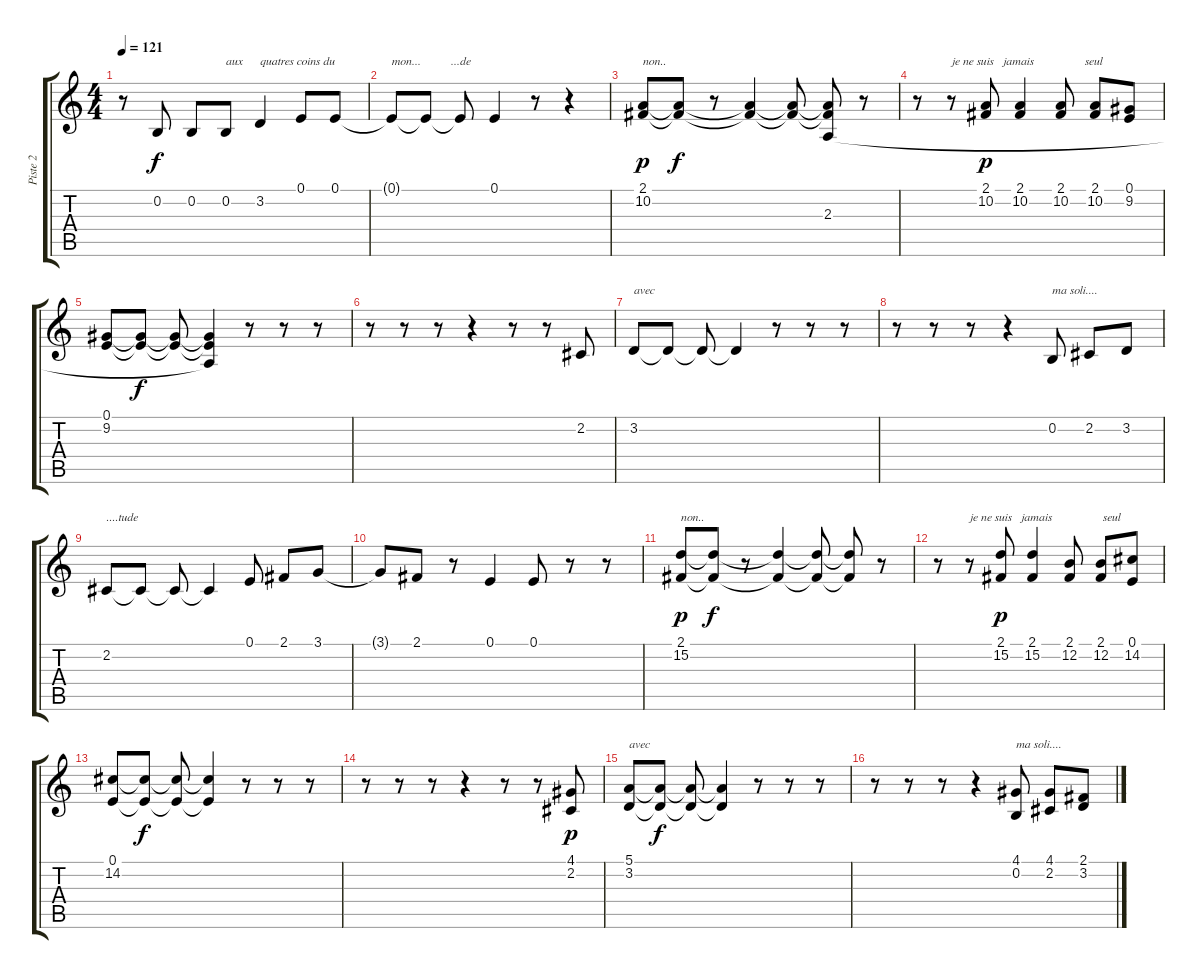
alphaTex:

\track ("Piste 2" "Piste 2") {instrument flute}
\staff {score tabs}
\tuning (E4 B3 G3 D3 A2 E2) {hide}
\ts (4 4)
\tempo 121
\clef g2
\ks c
r.8{dy f} 0.2.8 0.2.8 0.2.8{txt "aux"} 3.2.4{txt "quatres coins du "} 0.1.8 0.1.8 |
0.1{t}.8{txt "mon...          ...de"} 0.1{t}.8 0.1{t}.8 0.1.4 r.8 r.4 |
(2.1 10.2).8{txt "non.." dy p} (2.1{t} 10.2{t}).8{dy f} r.8 (2.1{t} 10.2{t}).4 (2.1{t} 10.2{t}).8 (2.1{t} 10.2{t} 2.3).8 r.8 |
r.8 r.8{txt "je ne suis   jamais                 seul"} (2.1 10.2).8{dy p} (2.1 10.2).4 (2.1 10.2).8 (2.1 10.2).8 (0.1 9.2).8 |
(0.1 9.2).8 (0.1{t} 9.2{t}).8{dy f} (0.1{t} 9.2{t}).8 (0.1{t} 9.2{t} 2.3{t}).4 r.8 r.8 r.8 |
r.8 r.8 r.8 r.4 r.8 r.8 2.2.8 |
3.2.8{txt "avec"} 3.2{t}.8 3.2{t}.8 3.2{t}.4 r.8 r.8 r.8 |
r.8 r.8 r.8 r.4 0.2.8{txt "ma soli...."} 2.2.8 3.2.8 |
2.2.8{txt "....tude"} 2.2{t}.8 2.2{t}.8 2.2{t}.4 0.1.8 2.1.8 3.1.8 |
3.1{t}.8 2.1.8 r.8 0.1.4 0.1.8 r.8 r.8 |
(2.1 15.2).8{txt "non.." dy p} (2.1{t} 15.2{t}).8{dy f} r.8 (2.1{t} 15.2{t}).4 (2.1{t} 15.2{t}).8 (2.1{t} 15.2{t}).8 r.8 |
r.8 r.8{txt "je ne suis   jamais                 seul"} (2.1 15.2).8{dy p} (2.1 15.2).4 (2.1 12.2).8 (2.1 12.2).8 (0.1 14.2).8 |
(0.1 14.2).8 (0.1{t} 14.2{t}).8{dy f} (0.1{t} 14.2{t}).8 (0.1{t} 14.2{t}).4 r.8 r.8 r.8 |
r.8 r.8 r.8 r.4 r.8 r.8 (4.1 2.2).8{dy p} |
(5.1 3.2).8{txt "avec"} (5.1{t} 3.2{t}).8{dy f} (5.1{t} 3.2{t}).8 (5.1{t} 3.2{t}).4 r.8 r.8 r.8 |
r.8 r.8 r.8 r.4 (4.1 0.2).8{txt "ma soli...."} (4.1 2.2).8 (2.1 3.2).8
